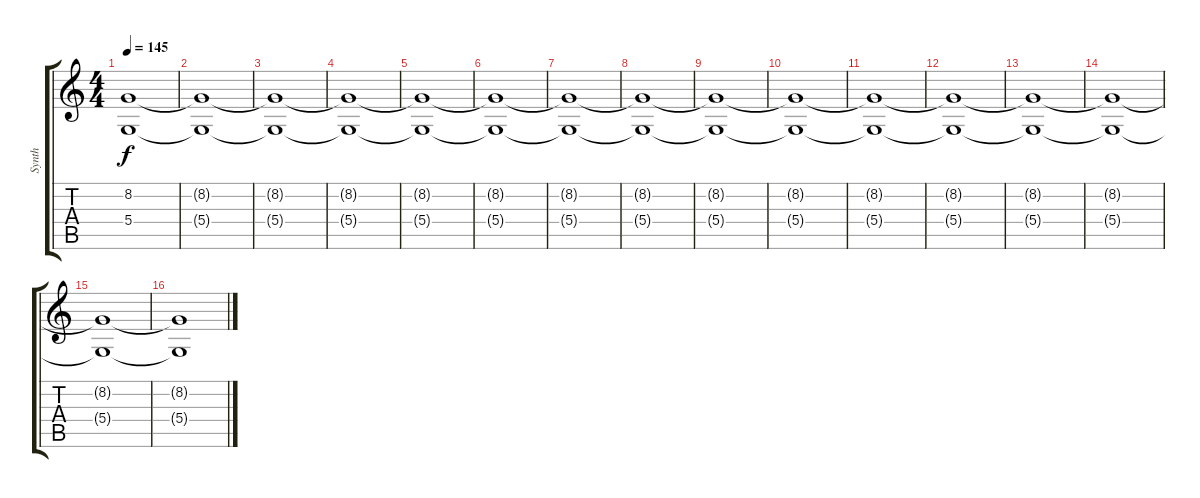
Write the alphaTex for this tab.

\track ("Synth" "Synth") {instrument choiraahs}
\staff {score tabs}
\tuning (E4 B3 G3 D3 A2 E2) {hide}
\ts (4 4)
\tempo 145
\clef g2
\ks c
(8.2{t} 5.4{t}).1{dy f} |
(8.2{t} 5.4{t}).1 |
(8.2{t} 5.4{t}).1 |
(8.2{t} 5.4{t}).1 |
(8.2{t} 5.4{t}).1 |
(8.2{t} 5.4{t}).1 |
(8.2{t} 5.4{t}).1 |
(8.2{t} 5.4{t}).1 |
(8.2{t} 5.4{t}).1 |
(8.2{t} 5.4{t}).1 |
(8.2{t} 5.4{t}).1 |
(8.2{t} 5.4{t}).1 |
(8.2{t} 5.4{t}).1 |
(8.2{t} 5.4{t}).1 |
(8.2{t} 5.4{t}).1 |
(8.2{t} 5.4{t}).1
